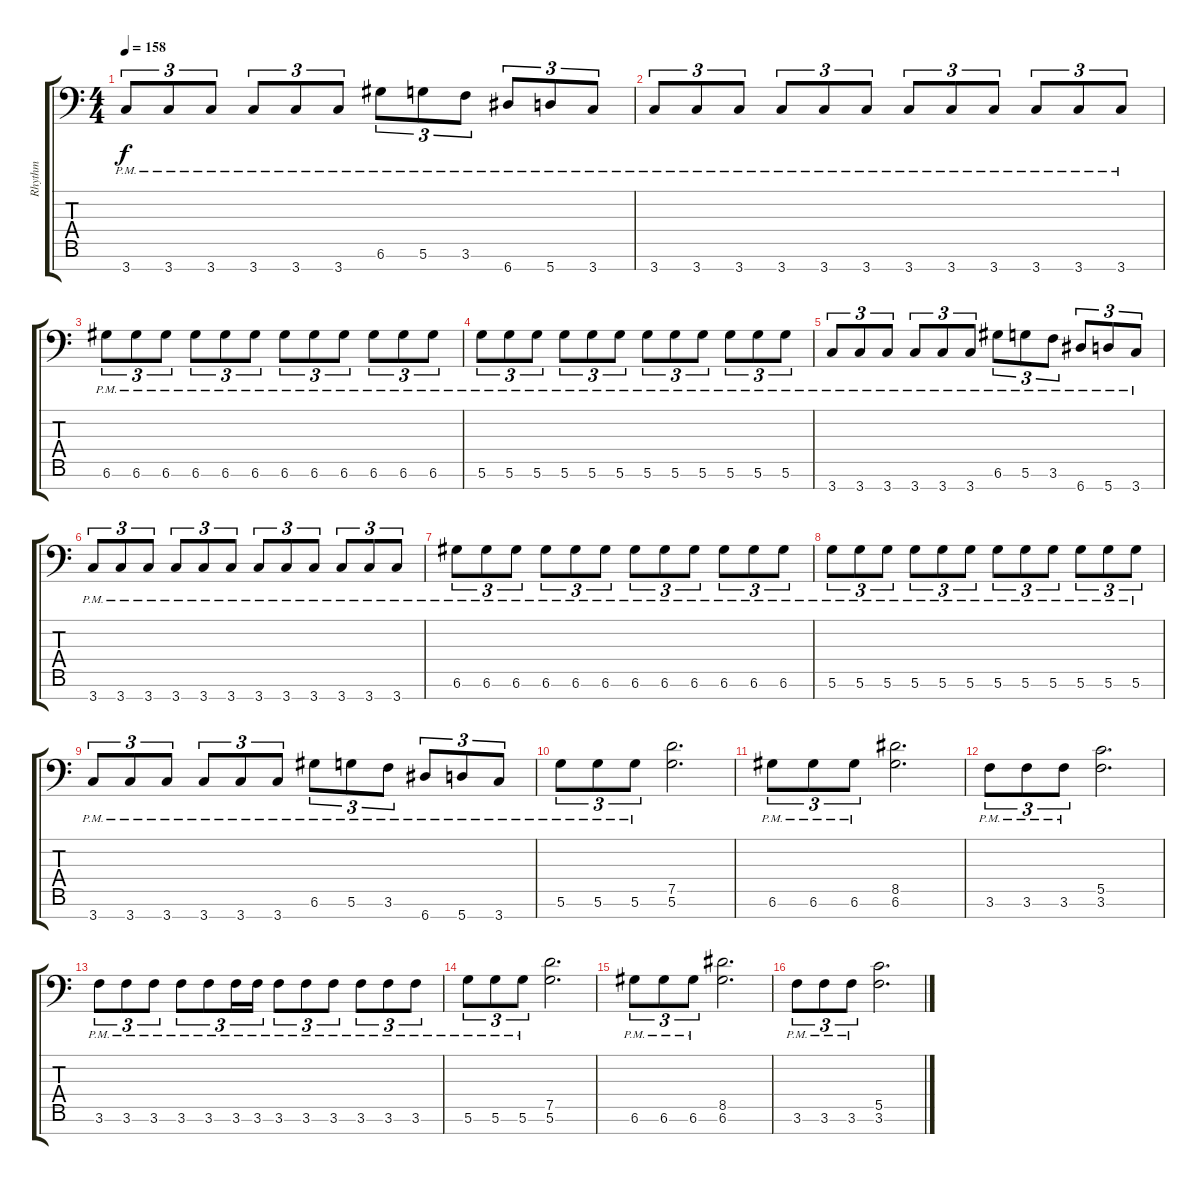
\track ("Rhythm" "Rhythm") {instrument overdrivenguitar}
\staff {score tabs}
\tuning (D4 A3 F3 C3 G2 D2 A1) {hide}
\ts (4 4)
\tempo 158
\clef f4
\ks c
3.7{pm}.8{tu (3 2) dy f} 3.7{pm}.8{tu (3 2)} 3.7{pm}.8{tu (3 2)} 3.7{pm}.8{tu (3 2)} 3.7{pm}.8{tu (3 2)} 3.7{pm}.8{tu (3 2)} 6.6{pm}.8{tu (3 2)} 5.6{pm}.8{tu (3 2)} 3.6{pm}.8{tu (3 2)} 6.7{pm}.8{tu (3 2)} 5.7{pm}.8{tu (3 2)} 3.7{pm}.8{tu (3 2)} |
3.7{pm}.8{tu (3 2)} 3.7{pm}.8{tu (3 2)} 3.7{pm}.8{tu (3 2)} 3.7{pm}.8{tu (3 2)} 3.7{pm}.8{tu (3 2)} 3.7{pm}.8{tu (3 2)} 3.7{pm}.8{tu (3 2)} 3.7{pm}.8{tu (3 2)} 3.7{pm}.8{tu (3 2)} 3.7{pm}.8{tu (3 2)} 3.7{pm}.8{tu (3 2)} 3.7{pm}.8{tu (3 2)} |
6.6{pm}.8{tu (3 2)} 6.6{pm}.8{tu (3 2)} 6.6{pm}.8{tu (3 2)} 6.6{pm}.8{tu (3 2)} 6.6{pm}.8{tu (3 2)} 6.6{pm}.8{tu (3 2)} 6.6{pm}.8{tu (3 2)} 6.6{pm}.8{tu (3 2)} 6.6{pm}.8{tu (3 2)} 6.6{pm}.8{tu (3 2)} 6.6{pm}.8{tu (3 2)} 6.6{pm}.8{tu (3 2)} |
5.6{pm}.8{tu (3 2)} 5.6{pm}.8{tu (3 2)} 5.6{pm}.8{tu (3 2)} 5.6{pm}.8{tu (3 2)} 5.6{pm}.8{tu (3 2)} 5.6{pm}.8{tu (3 2)} 5.6{pm}.8{tu (3 2)} 5.6{pm}.8{tu (3 2)} 5.6{pm}.8{tu (3 2)} 5.6{pm}.8{tu (3 2)} 5.6{pm}.8{tu (3 2)} 5.6{pm}.8{tu (3 2)} |
3.7{pm}.8{tu (3 2)} 3.7{pm}.8{tu (3 2)} 3.7{pm}.8{tu (3 2)} 3.7{pm}.8{tu (3 2)} 3.7{pm}.8{tu (3 2)} 3.7{pm}.8{tu (3 2)} 6.6{pm}.8{tu (3 2)} 5.6{pm}.8{tu (3 2)} 3.6{pm}.8{tu (3 2)} 6.7{pm}.8{tu (3 2)} 5.7{pm}.8{tu (3 2)} 3.7{pm}.8{tu (3 2)} |
3.7{pm}.8{tu (3 2)} 3.7{pm}.8{tu (3 2)} 3.7{pm}.8{tu (3 2)} 3.7{pm}.8{tu (3 2)} 3.7{pm}.8{tu (3 2)} 3.7{pm}.8{tu (3 2)} 3.7{pm}.8{tu (3 2)} 3.7{pm}.8{tu (3 2)} 3.7{pm}.8{tu (3 2)} 3.7{pm}.8{tu (3 2)} 3.7{pm}.8{tu (3 2)} 3.7{pm}.8{tu (3 2)} |
6.6{pm}.8{tu (3 2)} 6.6{pm}.8{tu (3 2)} 6.6{pm}.8{tu (3 2)} 6.6{pm}.8{tu (3 2)} 6.6{pm}.8{tu (3 2)} 6.6{pm}.8{tu (3 2)} 6.6{pm}.8{tu (3 2)} 6.6{pm}.8{tu (3 2)} 6.6{pm}.8{tu (3 2)} 6.6{pm}.8{tu (3 2)} 6.6{pm}.8{tu (3 2)} 6.6{pm}.8{tu (3 2)} |
5.6{pm}.8{tu (3 2)} 5.6{pm}.8{tu (3 2)} 5.6{pm}.8{tu (3 2)} 5.6{pm}.8{tu (3 2)} 5.6{pm}.8{tu (3 2)} 5.6{pm}.8{tu (3 2)} 5.6{pm}.8{tu (3 2)} 5.6{pm}.8{tu (3 2)} 5.6{pm}.8{tu (3 2)} 5.6{pm}.8{tu (3 2)} 5.6{pm}.8{tu (3 2)} 5.6{pm}.8{tu (3 2)} |
3.7{pm}.8{tu (3 2)} 3.7{pm}.8{tu (3 2)} 3.7{pm}.8{tu (3 2)} 3.7{pm}.8{tu (3 2)} 3.7{pm}.8{tu (3 2)} 3.7{pm}.8{tu (3 2)} 6.6{pm}.8{tu (3 2)} 5.6{pm}.8{tu (3 2)} 3.6{pm}.8{tu (3 2)} 6.7{pm}.8{tu (3 2)} 5.7{pm}.8{tu (3 2)} 3.7{pm}.8{tu (3 2)} |
5.6{pm}.8{tu (3 2)} 5.6{pm}.8{tu (3 2)} 5.6{pm}.8{tu (3 2)} (7.5 5.6).2{d} |
6.6{pm}.8{tu (3 2)} 6.6{pm}.8{tu (3 2)} 6.6{pm}.8{tu (3 2)} (8.5 6.6).2{d} |
3.6{pm}.8{tu (3 2)} 3.6{pm}.8{tu (3 2)} 3.6{pm}.8{tu (3 2)} (5.5 3.6).2{d} |
3.6{pm}.8{tu (3 2)} 3.6{pm}.8{tu (3 2)} 3.6{pm}.8{tu (3 2)} 3.6{pm}.8{tu (3 2)} 3.6{pm}.8{tu (3 2)} 3.6{pm}.16{tu (3 2)} 3.6{pm}.16{tu (3 2)} 3.6{pm}.8{tu (3 2)} 3.6{pm}.8{tu (3 2)} 3.6{pm}.8{tu (3 2)} 3.6{pm}.8{tu (3 2)} 3.6{pm}.8{tu (3 2)} 3.6{pm}.8{tu (3 2)} |
5.6{pm}.8{tu (3 2)} 5.6{pm}.8{tu (3 2)} 5.6{pm}.8{tu (3 2)} (7.5 5.6).2{d} |
6.6{pm}.8{tu (3 2)} 6.6{pm}.8{tu (3 2)} 6.6{pm}.8{tu (3 2)} (8.5 6.6).2{d} |
3.6{pm}.8{tu (3 2)} 3.6{pm}.8{tu (3 2)} 3.6{pm}.8{tu (3 2)} (5.5 3.6).2{d}
